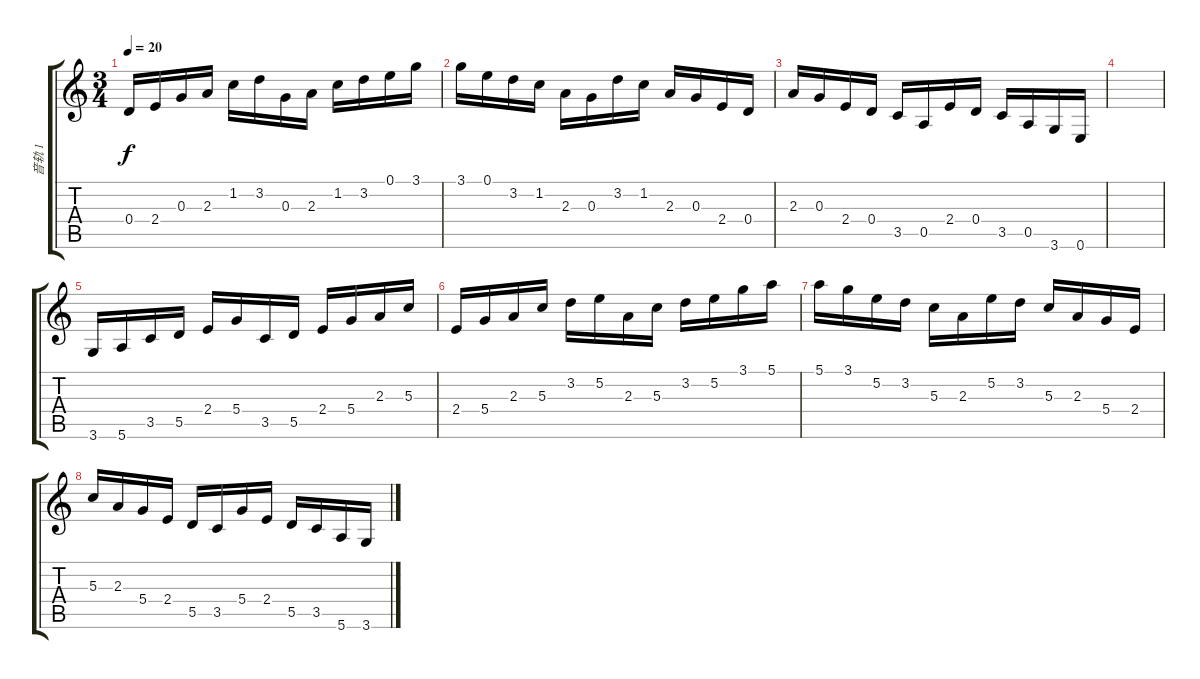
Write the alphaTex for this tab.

\track ("音轨 1" "音轨 1") {instrument acousticguitarsteel}
\staff {score tabs}
\tuning (E4 B3 G3 D3 A2 E2) {hide}
\ts (3 4)
\tempo 20
\clef g2
\ks c
0.4.16{dy f} 2.4.16 0.3.16 2.3.16 1.2.16 3.2.16 0.3.16 2.3.16 1.2.16 3.2.16 0.1.16 3.1.16 |
3.1.16 0.1.16 3.2.16 1.2.16 2.3.16 0.3.16 3.2.16 1.2.16 2.3.16 0.3.16 2.4.16 0.4.16 |
2.3.16 0.3.16 2.4.16 0.4.16 3.5.16 0.5.16 2.4.16 0.4.16 3.5.16 0.5.16 3.6.16 0.6.16 |
|
3.6.16 5.6.16 3.5.16 5.5.16 2.4.16 5.4.16 3.5.16 5.5.16 2.4.16 5.4.16 2.3.16 5.3.16 |
2.4.16 5.4.16 2.3.16 5.3.16 3.2.16 5.2.16 2.3.16 5.3.16 3.2.16 5.2.16 3.1.16 5.1.16 |
5.1.16 3.1.16 5.2.16 3.2.16 5.3.16 2.3.16 5.2.16 3.2.16 5.3.16 2.3.16 5.4.16 2.4.16 |
5.3.16 2.3.16 5.4.16 2.4.16 5.5.16 3.5.16 5.4.16 2.4.16 5.5.16 3.5.16 5.6.16 3.6.16
